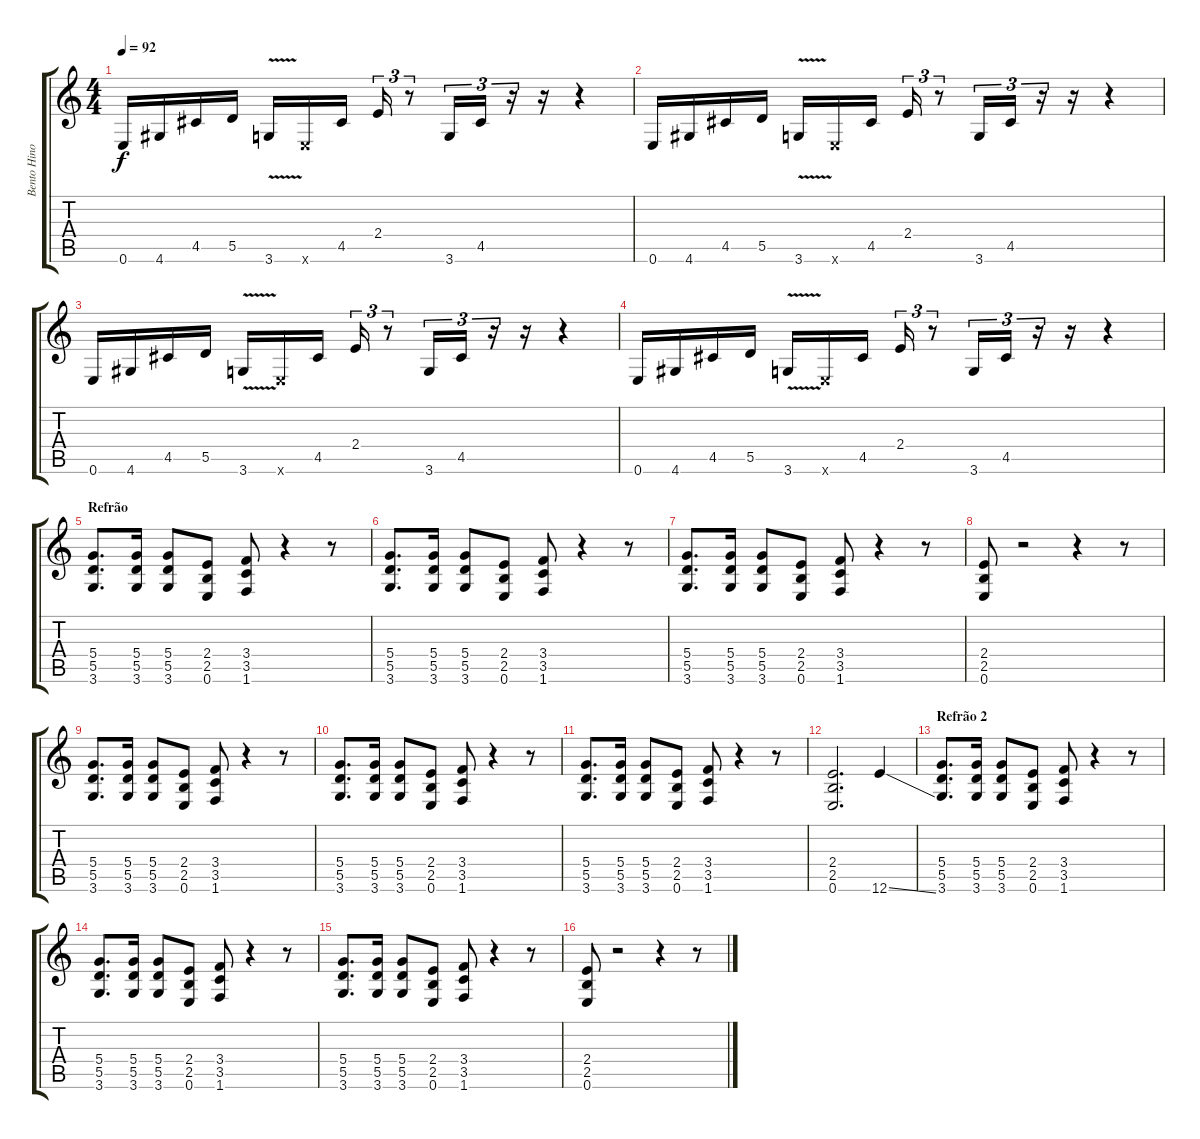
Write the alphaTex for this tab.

\track ("Bento Hinoto" "Bento Hino") {instrument distortionguitar}
\staff {score tabs}
\tuning (E4 B3 G3 D3 A2 E2) {hide}
\ts (4 4)
\tempo 92
\clef g2
\ks c
0.6.16{dy f} 4.6.16 4.5.16 5.5.16 3.6{v}.16 0.6{x}.16 4.5.16{beam splitsecondary} 2.4.16{tu (3 2)} r.8{tu (3 2)} 3.6.16{tu (3 2)} 4.5.16{tu (3 2)} r.16{tu (3 2)} r.16 r.4 |
0.6.16 4.6.16 4.5.16 5.5.16 3.6{v}.16 0.6{x}.16 4.5.16{beam splitsecondary} 2.4.16{tu (3 2)} r.8{tu (3 2)} 3.6.16{tu (3 2)} 4.5.16{tu (3 2)} r.16{tu (3 2)} r.16 r.4 |
0.6.16 4.6.16 4.5.16 5.5.16 3.6{v}.16 0.6{x}.16 4.5.16{beam splitsecondary} 2.4.16{tu (3 2)} r.8{tu (3 2)} 3.6.16{tu (3 2)} 4.5.16{tu (3 2)} r.16{tu (3 2)} r.16 r.4 |
0.6.16 4.6.16 4.5.16 5.5.16 3.6{v}.16 0.6{x}.16 4.5.16{beam splitsecondary} 2.4.16{tu (3 2)} r.8{tu (3 2)} 3.6.16{tu (3 2)} 4.5.16{tu (3 2)} r.16{tu (3 2)} r.16 r.4 |
\section ("" "Refrão")
(5.4 5.5 3.6).8{d} (5.4 5.5 3.6).16 (5.4 5.5 3.6).8 (2.4 2.5 0.6).8 (3.4 3.5 1.6).8 r.4 r.8 |
(5.4 5.5 3.6).8{d} (5.4 5.5 3.6).16 (5.4 5.5 3.6).8 (2.4 2.5 0.6).8 (3.4 3.5 1.6).8 r.4 r.8 |
(5.4 5.5 3.6).8{d} (5.4 5.5 3.6).16 (5.4 5.5 3.6).8 (2.4 2.5 0.6).8 (3.4 3.5 1.6).8 r.4 r.8 |
(2.4 2.5 0.6).8 r.2 r.4 r.8 |
(5.4 5.5 3.6).8{d} (5.4 5.5 3.6).16 (5.4 5.5 3.6).8 (2.4 2.5 0.6).8 (3.4 3.5 1.6).8 r.4 r.8 |
(5.4 5.5 3.6).8{d} (5.4 5.5 3.6).16 (5.4 5.5 3.6).8 (2.4 2.5 0.6).8 (3.4 3.5 1.6).8 r.4 r.8 |
(5.4 5.5 3.6).8{d} (5.4 5.5 3.6).16 (5.4 5.5 3.6).8 (2.4 2.5 0.6).8 (3.4 3.5 1.6).8 r.4 r.8 |
(2.4 2.5 0.6).2{d} 12.6{ss}.4 |
\section ("" "Refrão 2")
(5.4 5.5 3.6).8{d} (5.4 5.5 3.6).16 (5.4 5.5 3.6).8 (2.4 2.5 0.6).8 (3.4 3.5 1.6).8 r.4 r.8 |
(5.4 5.5 3.6).8{d} (5.4 5.5 3.6).16 (5.4 5.5 3.6).8 (2.4 2.5 0.6).8 (3.4 3.5 1.6).8 r.4 r.8 |
(5.4 5.5 3.6).8{d} (5.4 5.5 3.6).16 (5.4 5.5 3.6).8 (2.4 2.5 0.6).8 (3.4 3.5 1.6).8 r.4 r.8 |
(2.4 2.5 0.6).8 r.2 r.4 r.8
